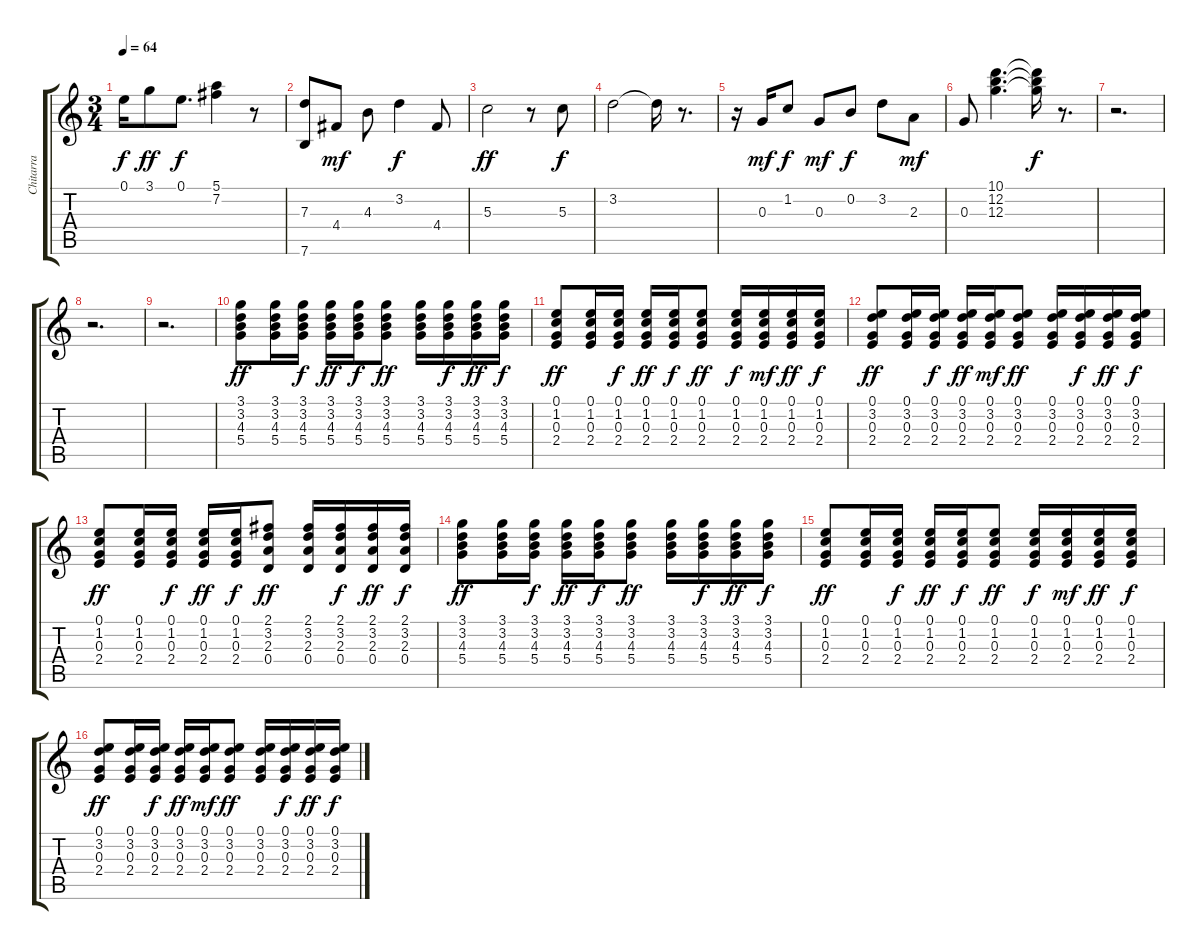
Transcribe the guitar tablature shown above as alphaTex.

\track ("Chitarra" "Chitarra") {instrument acousticguitarsteel}
\staff {score tabs}
\tuning (E4 B3 G3 D3 A2 E2) {hide}
\ts (3 4)
\tempo 64
\clef g2
\ks c
0.1.16{dy f} 3.1.8{dy ff} 0.1.8{d dy f} (5.1 7.2).4 r.8 |
(7.3 7.6).8 4.4.8{dy mf} 4.3.8 3.2.4{dy f} 4.4.8 |
5.3.2{dy ff} r.8 5.3.8{dy f} |
3.2.2 3.2{t}.16 r.8{d} |
r.16 0.3.16{dy mf} 1.2.8{dy f} 0.3.8{dy mf} 0.2.8{dy f} 3.2.8 2.3.8{dy mf} |
0.3.8 (10.1 12.2 12.3).4{d} (10.1{t} 12.2{t} 12.3{t}).16{dy f} r.8{d} |
r.2{d} |
r.2{d} |
r.2{d} |
(3.1 3.2 4.3 5.4).8{dy ff} (3.1 3.2 4.3 5.4).16 (3.1 3.2 4.3 5.4).16{dy f} (3.1 3.2 4.3 5.4).16{dy ff} (3.1 3.2 4.3 5.4).16{dy f} (3.1 3.2 4.3 5.4).8{dy ff} (3.1 3.2 4.3 5.4).16 (3.1 3.2 4.3 5.4).16{dy f} (3.1 3.2 4.3 5.4).16{dy ff} (3.1 3.2 4.3 5.4).16{dy f} |
(0.1 1.2 0.3 2.4).8{dy ff} (0.1 1.2 0.3 2.4).16 (0.1 1.2 0.3 2.4).16{dy f} (0.1 1.2 0.3 2.4).16{dy ff} (0.1 1.2 0.3 2.4).16{dy f} (0.1 1.2 0.3 2.4).8{dy ff} (0.1 1.2 0.3 2.4).16{dy f} (0.1 1.2 0.3 2.4).16{dy mf} (0.1 1.2 0.3 2.4).16{dy ff} (0.1 1.2 0.3 2.4).16{dy f} |
(0.1 3.2 0.3 2.4).8{dy ff} (0.1 3.2 0.3 2.4).16 (0.1 3.2 0.3 2.4).16{dy f} (0.1 3.2 0.3 2.4).16{dy ff} (0.1 3.2 0.3 2.4).16{dy mf} (0.1 3.2 0.3 2.4).8{dy ff} (0.1 3.2 0.3 2.4).16 (0.1 3.2 0.3 2.4).16{dy f} (0.1 3.2 0.3 2.4).16{dy ff} (0.1 3.2 0.3 2.4).16{dy f} |
(0.1 1.2 0.3 2.4).8{dy ff} (0.1 1.2 0.3 2.4).16 (0.1 1.2 0.3 2.4).16{dy f} (0.1 1.2 0.3 2.4).16{dy ff} (0.1 1.2 0.3 2.4).16{dy f} (2.1 3.2 2.3 0.4).8{dy ff} (2.1 3.2 2.3 0.4).16 (2.1 3.2 2.3 0.4).16{dy f} (2.1 3.2 2.3 0.4).16{dy ff} (2.1 3.2 2.3 0.4).16{dy f} |
(3.1 3.2 4.3 5.4).8{dy ff} (3.1 3.2 4.3 5.4).16 (3.1 3.2 4.3 5.4).16{dy f} (3.1 3.2 4.3 5.4).16{dy ff} (3.1 3.2 4.3 5.4).16{dy f} (3.1 3.2 4.3 5.4).8{dy ff} (3.1 3.2 4.3 5.4).16 (3.1 3.2 4.3 5.4).16{dy f} (3.1 3.2 4.3 5.4).16{dy ff} (3.1 3.2 4.3 5.4).16{dy f} |
(0.1 1.2 0.3 2.4).8{dy ff} (0.1 1.2 0.3 2.4).16 (0.1 1.2 0.3 2.4).16{dy f} (0.1 1.2 0.3 2.4).16{dy ff} (0.1 1.2 0.3 2.4).16{dy f} (0.1 1.2 0.3 2.4).8{dy ff} (0.1 1.2 0.3 2.4).16{dy f} (0.1 1.2 0.3 2.4).16{dy mf} (0.1 1.2 0.3 2.4).16{dy ff} (0.1 1.2 0.3 2.4).16{dy f} |
(0.1 3.2 0.3 2.4).8{dy ff} (0.1 3.2 0.3 2.4).16 (0.1 3.2 0.3 2.4).16{dy f} (0.1 3.2 0.3 2.4).16{dy ff} (0.1 3.2 0.3 2.4).16{dy mf} (0.1 3.2 0.3 2.4).8{dy ff} (0.1 3.2 0.3 2.4).16 (0.1 3.2 0.3 2.4).16{dy f} (0.1 3.2 0.3 2.4).16{dy ff} (0.1 3.2 0.3 2.4).16{dy f}
